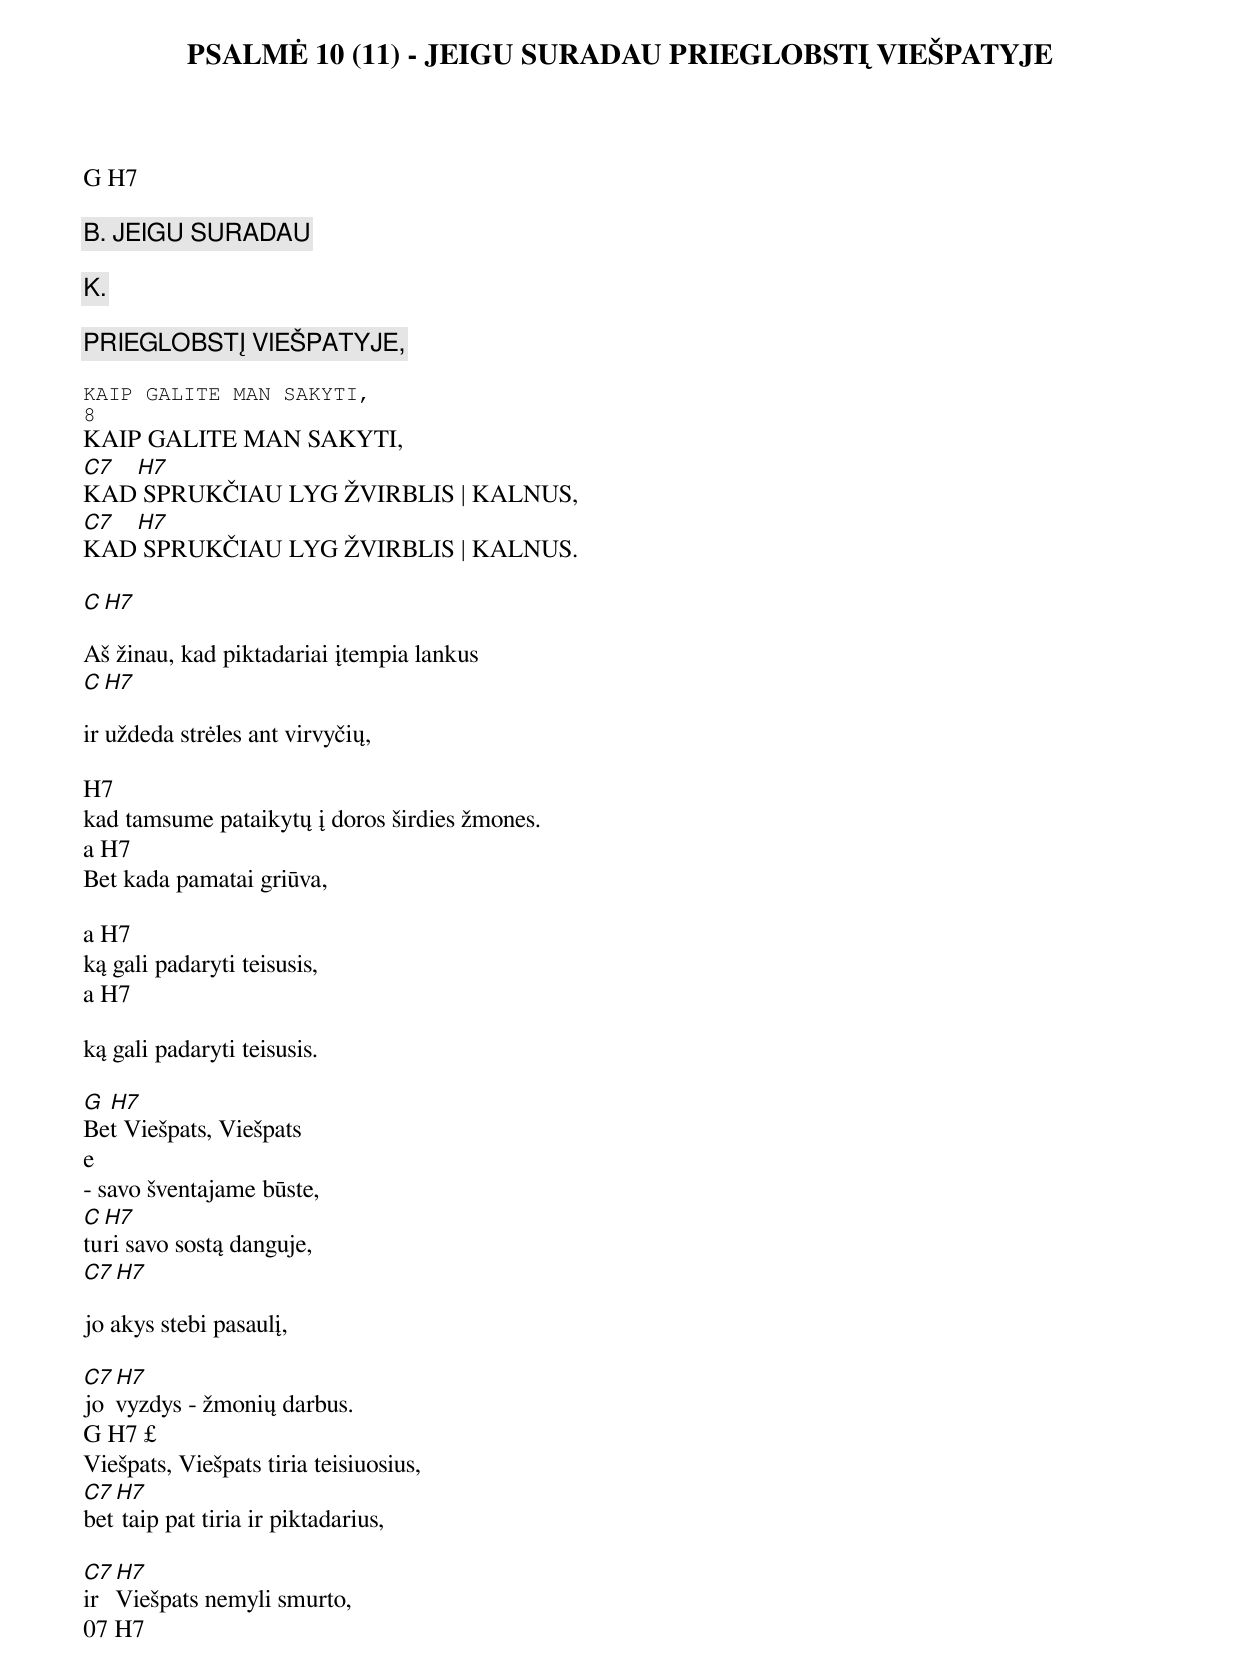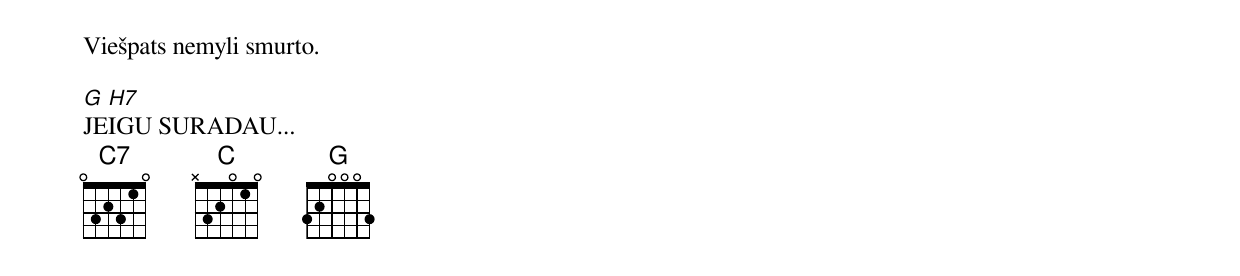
PSALMĖ 10 (11) - JEIGU SURADAU PRIEGLOBSTĮ VIEŠPATYJE

G H7

B. JEIGU SURADAU

K.

PRIEGLOBSTĮ VIEŠPATYJE,

KAIP GALITE MAN SAKYTI,
8
KAIP GALITE MAN SAKYTI,
C7 H7
KAD SPRUKČIAU LYG ŽVIRBLIS | KALNUS,
C7 H7
KAD SPRUKČIAU LYG ŽVIRBLIS | KALNUS.

C H7

Aš žinau, kad piktadariai įtempia lankus
C H7

ir uždeda strėles ant virvyčių,

H7
kad tamsume pataikytų į doros širdies žmones.
a H7
Bet kada pamatai griūva,

a H7
ką gali padaryti teisusis,
a H7

ką gali padaryti teisusis.

G H7
Bet Viešpats, Viešpats
e
- savo šventajame būste,
C H7
turi savo sostą danguje,
C7 H7

jo akys stebi pasaulį,

C7 H7
jo vyzdys - žmonių darbus.
G H7 £
Viešpats, Viešpats tiria teisiuosius,
C7 H7
bet taip pat tiria ir piktadarius,

C7 H7
ir Viešpats nemyli smurto,
07 H7
Viešpats nemyli smurto.

G H7
JEIGU SURADAU...
